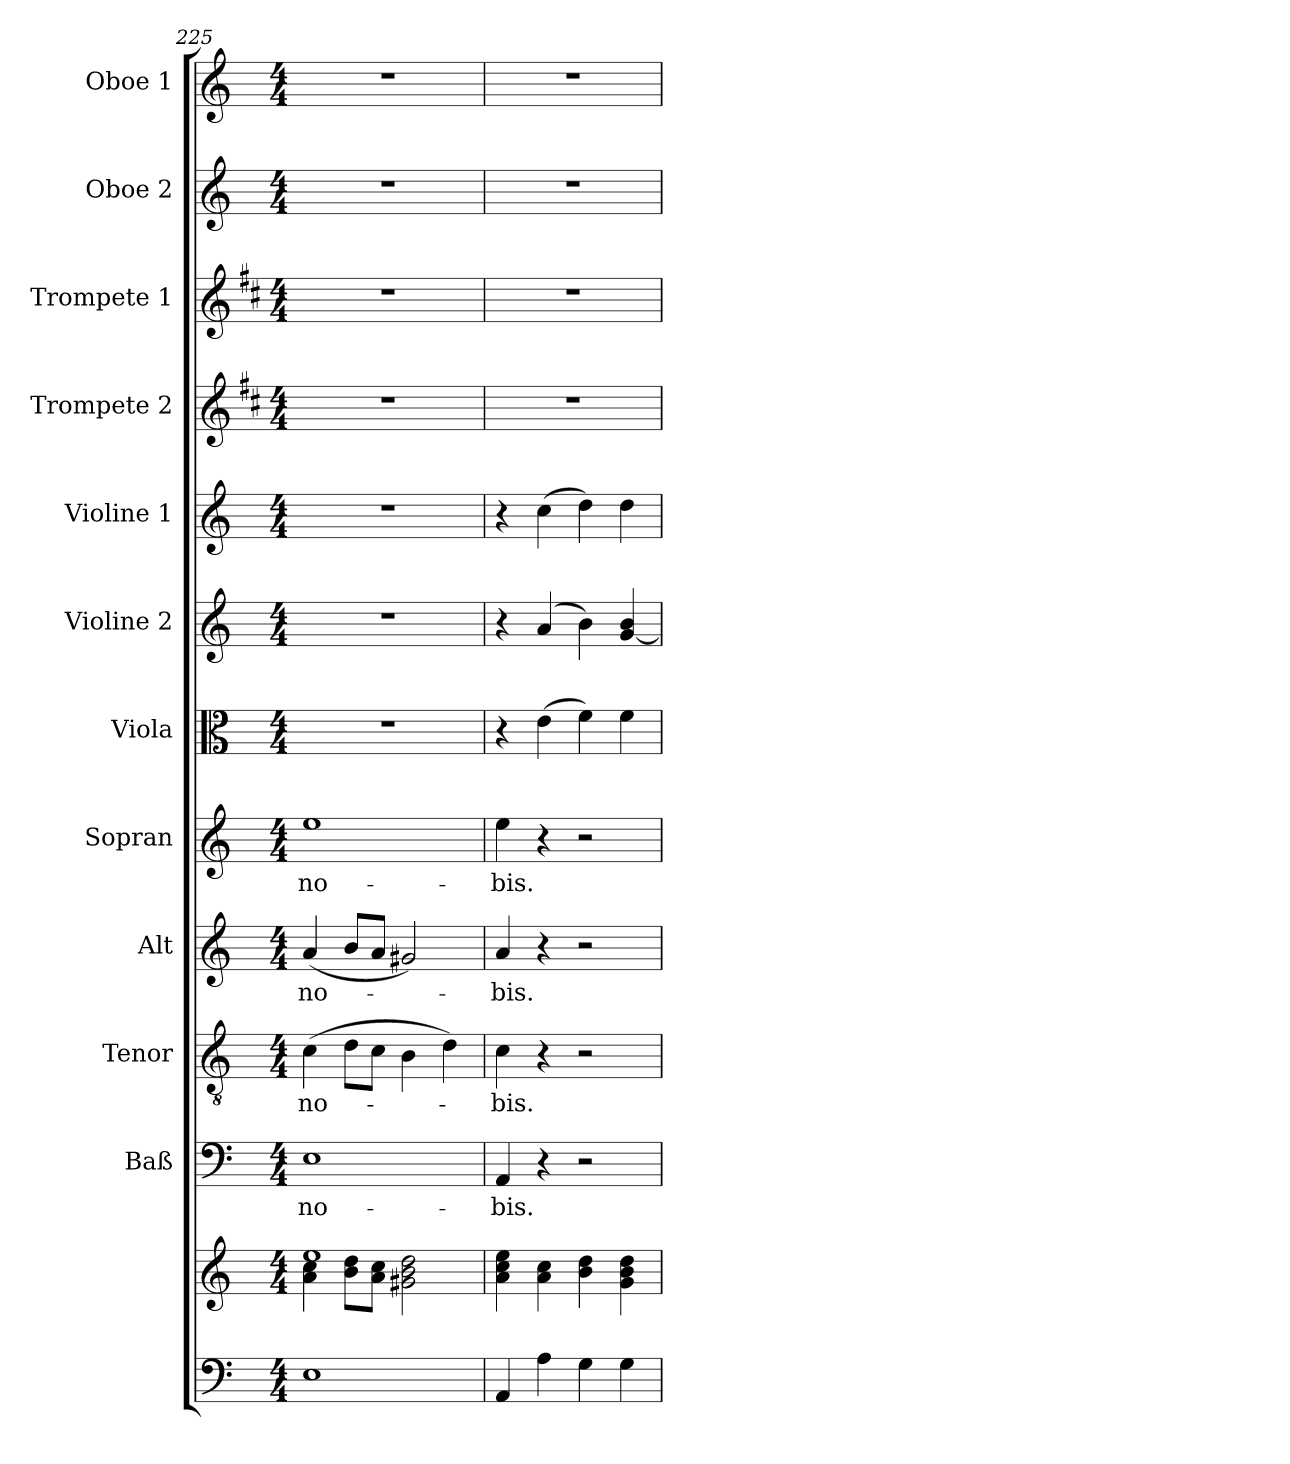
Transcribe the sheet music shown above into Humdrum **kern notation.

**kern	**kern	**kern	**text	**kern	**text	**kern	**text	**kern	**text	**kern	**kern	**kern	**kern	**kern	**kern	**kern
*part12	*part12	*part11	*part11	*part10	*part10	*part9	*part9	*part8	*part8	*part7	*part6	*part5	*part4	*part3	*part2	*part1
*staff13	*staff12	*staff11	*staff11	*staff10	*staff10	*staff9	*staff9	*staff8	*staff8	*staff7	*staff6	*staff5	*staff4	*staff3	*staff2	*staff1
*	*	*I"Baß	*	*I"Tenor	*	*I"Alt	*	*I"Sopran	*	*I"Viola	*I"Violine 2	*I"Violine 1	*I"Trompete 2	*I"Trompete 1	*I"Oboe 2	*I"Oboe 1
*	*	*I'Baß	*	*I'Ten	*	*I'Alt	*	*I'Sop	*	*I'Vla.	*I'Vln. 2	*I'Vln. 1	*I'Trp. 2	*I'Trp. 1	*I'Ob. 2	*I'Ob. 1
!!LO:PB:g=z
*clefF4	*clefG2	*clefF4	*	*clefGv2	*	*clefG2	*	*clefG2	*	*clefC3	*clefG2	*clefG2	*clefG2	*clefG2	*clefG2	*clefG2
*	*	*	*	*	*	*	*	*	*	*	*	*	*ITrd1c2	*ITrd1c2	*	*
*k[]	*k[]	*k[]	*	*k[]	*	*k[]	*	*k[]	*	*k[]	*k[]	*k[]	*k[]	*k[]	*k[]	*k[]
*C:	*C:	*C:	*	*C:	*	*C:	*	*C:	*	*C:	*C:	*C:	*C:	*C:	*C:	*C:
*M4/4	*M4/4	*M4/4	*	*M4/4	*	*M4/4	*	*M4/4	*	*M4/4	*M4/4	*M4/4	*M4/4	*M4/4	*M4/4	*M4/4
=225	=225	=225	=225	=225	=225	=225	=225	=225	=225	=225	=225	=225	=225	=225	=225	=225
*	*^	*	*	*	*	*	*	*	*	*	*	*	*	*	*	*
!	!	!	!	!LO:LY:b	!	!LO:LY:b	!	!LO:LY:b	!	!LO:LY:b	!	!	!	!	!	!	!
1E	1ee	4a\ 4cc\	1E	no-	(>4c\	no-	(<4a/	no-	1ee	no-	1r	1r	1r	1r	1r	1r	1r
.	.	8b\ 8dd\L	.	.	8d\L	.	8b/L	.	.	.	.	.	.	.	.	.	.
.	.	8a\ 8cc\J	.	.	8c\J	.	8a/J	.	.	.	.	.	.	.	.	.	.
.	.	2g#X\ 2b\ 2dd\	.	.	4B\	.	2g#X/)	.	.	.	.	.	.	.	.	.	.
.	.	.	.	.	4d\)	.	.	.	.	.	.	.	.	.	.	.	.
*	*v	*v	*	*	*	*	*	*	*	*	*	*	*	*	*	*	*
=226	=226	=226	=226	=226	=226	=226	=226	=226	=226	=226	=226	=226	=226	=226	=226	=226
!	!	!	!LO:LY:b	!	!LO:LY:b	!	!LO:LY:b	!	!LO:LY:b	!	!	!	!	!	!	!
4AA/	4a\ 4cc\ 4ee\	4AA/	-bis.	4c\	-bis.	4a/	-bis.	4ee\	-bis.	4r	4r	4r	1r	1r	1r	1r
4A\	4a\ 4cc\	4r	.	4r	.	4r	.	4r	.	(>4e\	(4a/	(>4cc\	.	.	.	.
4G\	4b\ 4dd\	2r	.	2r	.	2r	.	2r	.	4f\)	4b\)	4dd\)	.	.	.	.
4G\	4g\ 4b\ 4dd\	.	.	.	.	.	.	.	.	4f\	[4g/ 4b/	4dd\	.	.	.	.
=	=	=	=	=	=	=	=	=	=	=	=	=	=	=	=	=
*-	*-	*-	*-	*-	*-	*-	*-	*-	*-	*-	*-	*-	*-	*-	*-	*-
